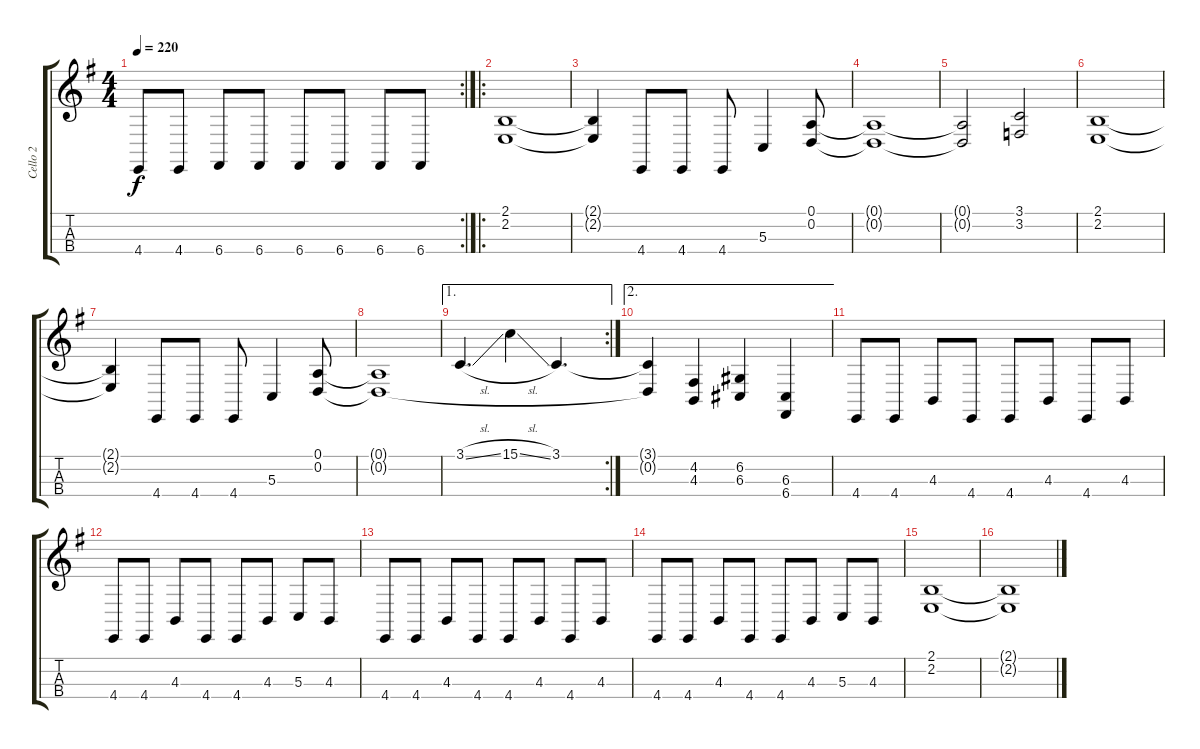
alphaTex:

\track ("Cello 2" "Cello 2") {instrument cello}
\staff {score tabs}
\tuning (A3 D3 G2 C2) {hide}
\rc 2
\ts (4 4)
\tempo 220
\clef g2
\ks g
4.4.8{dy f} 4.4.8 6.4.8 6.4.8 6.4.8 6.4.8 6.4.8 6.4.8 |
\ro
(2.1 2.2).1 |
(2.1{t} 2.2{t}).4 4.4.8 4.4.8 4.4.8 5.3.4 (0.1 0.2).8 |
(0.1{t} 0.2{t}).1 |
(0.1{t} 0.2{t}).2 (3.1 3.2).2 |
(2.1 2.2).1 |
(2.1{t} 2.2{t}).4 4.4.8 4.4.8 4.4.8 5.3.4 (0.1 0.2).8 |
(0.1{t} 0.2{t}).1 |
\ae 1
\rc 2
3.1{sl}.4{d} 15.1{sl}.4 3.1.4{d} |
\ae 2
(3.1{t} 0.2{t}).4 (4.2 4.3).4 (6.2 6.3).4 (6.3 6.4).4 |
4.4.8 4.4.8 4.3.8 4.4.8 4.4.8 4.3.8 4.4.8 4.3.8 |
4.4.8 4.4.8 4.3.8 4.4.8 4.4.8 4.3.8 5.3.8 4.3.8 |
4.4.8 4.4.8 4.3.8 4.4.8 4.4.8 4.3.8 4.4.8 4.3.8 |
4.4.8 4.4.8 4.3.8 4.4.8 4.4.8 4.3.8 5.3.8 4.3.8 |
(2.1 2.2).1 |
(2.1{t} 2.2{t}).1
